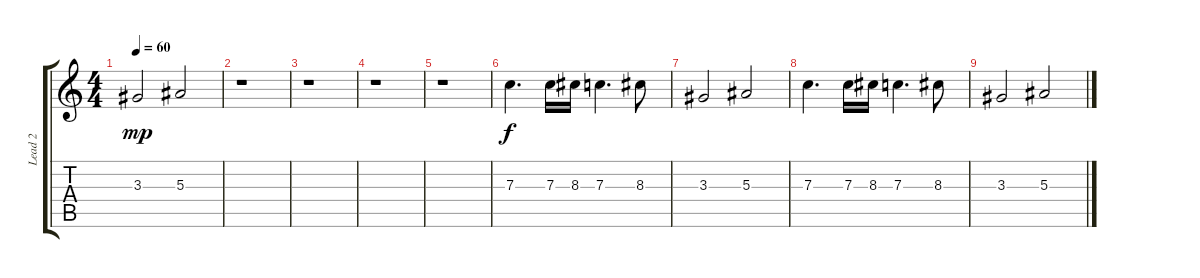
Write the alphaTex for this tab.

\track ("Lead 2" "Lead 2") {instrument distortionguitar}
\staff {score tabs}
\tuning (D4 A3 F3 C3 G2 C2) {hide}
\ts (4 4)
\tempo 60
\clef g2
\ks c
3.3.2{dy mp} 5.3.2 |
r.1 |
r.1 |
r.1 |
r.1 |
7.3.4{d dy f} 7.3.16 8.3.16 7.3.4{d} 8.3.8 |
3.3.2 5.3.2 |
7.3.4{d} 7.3.16 8.3.16 7.3.4{d} 8.3.8 |
3.3.2 5.3.2
